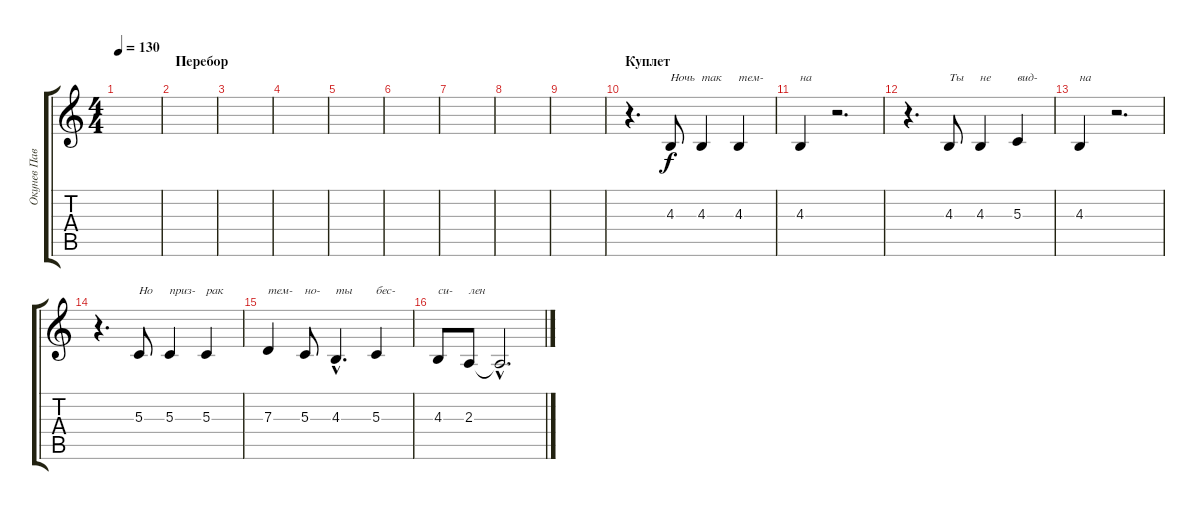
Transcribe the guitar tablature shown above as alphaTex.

\track ("Окунев Павел" "Окунев Пав") {instrument oboe}
\staff {score tabs}
\tuning (E4 B3 G3 D3 A2 E2) {hide}
\ts (4 4)
\tempo 130
\clef g2
\ks c
|
\section ("" "Перебор")
|
|
|
|
|
|
|
|
\section ("" "Куплет")
r.4{d} 4.3.8{txt "Ночь"} 4.3.4{txt "так"} 4.3.4{txt "тем-"} |
4.3.4{txt "на"} r.2{d} |
r.4{d} 4.3.8{txt "Ты"} 4.3.4{txt "не"} 5.3.4{txt "вид-"} |
4.3.4{txt "на"} r.2{d} |
r.4{d} 5.3.8{txt "Но"} 5.3.4{txt "приз-"} 5.3.4{txt "рак"} |
7.3.4{txt "тем-"} 5.3.8{txt "но-"} 4.3{hac}.4{d txt "ты"} 5.3.4{txt "бес-"} |
4.3.8{txt "си-"} 2.3.8{txt "лен"} 2.3{hac t}.2{d}
